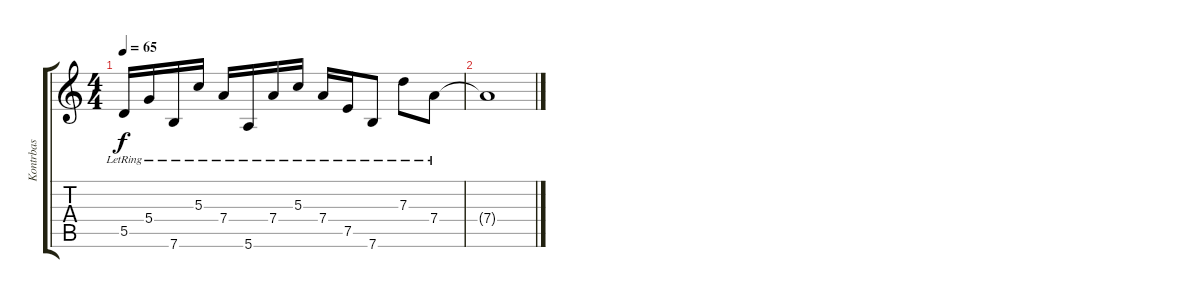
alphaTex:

\track ("Kontrbas" "Kontrbas") {instrument contrabass}
\staff {score tabs}
\tuning (E4 B3 G3 D3 A2 E2) {hide}
\ts (4 4)
\tempo 65
\clef g2
\ks c
5.5{lr}.16{dy f} 5.4{lr}.16 7.6{lr}.16 5.3{lr}.16 7.4{lr}.16 5.6{lr}.16 7.4{lr}.16 5.3{lr}.16 7.4{lr}.16 7.5{lr}.16 7.6{lr}.8 7.3{lr}.8 7.4{lr}.8 |
7.4{t}.1{volume 0}
